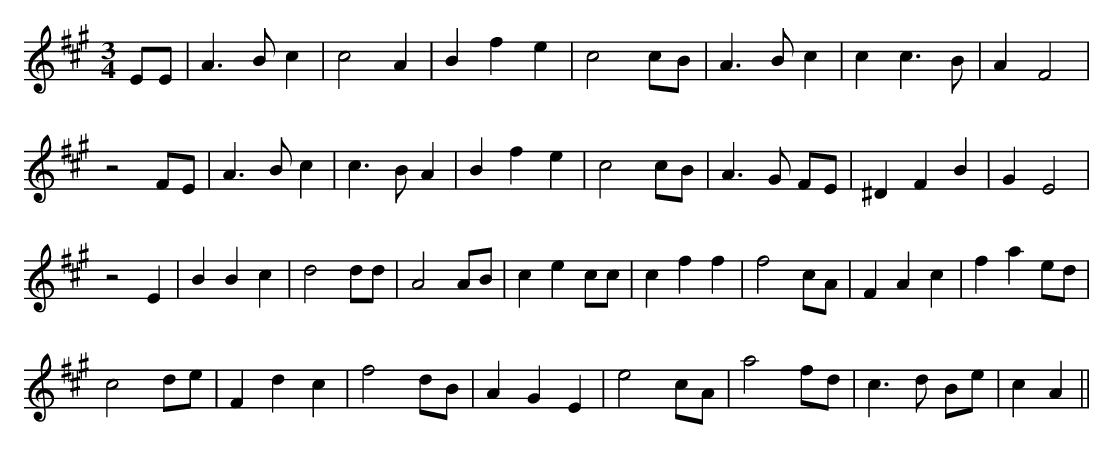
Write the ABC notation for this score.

X:1
M:3/4
K:A
EE|A3Bc2|c4A2|B2f2e2|c4cB|A3Bc2|c2c3B|A2F4|
z4FE|A3Bc2|c3BA2|B2f2e2|c4cB|A3G FE|^D2F2B2|G2E4|
z4E2|B2B2c2|d4dd|A4AB|c2e2cc|c2f2f2|f4 cA|F2A2c2|f2a2ed|
c4de|F2d2c2|f4 dB|A2G2E2|e4 cA|a4 fd|c3d Be|c2A2||
